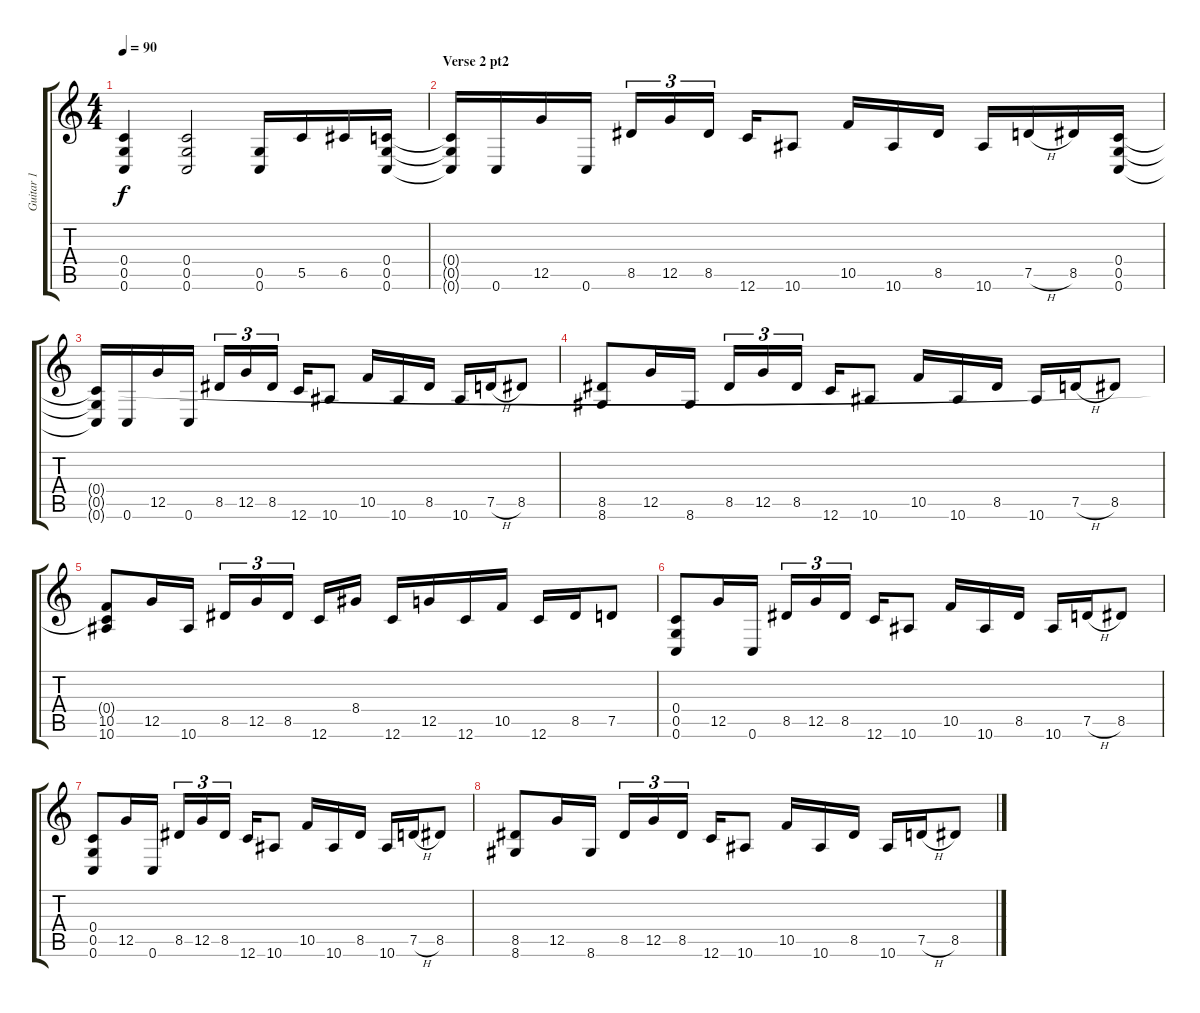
\track ("Guitar 1" "Guitar 1") {instrument distortionguitar}
\staff {score tabs}
\tuning (D4 A3 F3 C3 G2 C2) {hide}
\ts (4 4)
\tempo 90
\clef g2
\ks c
(0.4{t} 0.5{t} 0.6{t}).4{dy f} (0.4 0.5 0.6).2 (0.5 0.6).16 5.5.16 6.5.16 (0.4 0.5 0.6).16 |
\section ("" "Verse 2 pt2")
(0.4{t} 0.5{t} 0.6{t}).16 0.6.16 12.5.16 0.6.16 8.5.16{tu (3 2)} 12.5.16{tu (3 2)} 8.5.16{tu (3 2)} 12.6.16 10.6.8 10.5.16 10.6.16 8.5.16 10.6.16 7.5{h}.16 8.5.16 (0.4 0.5 0.6).16 |
(0.4{t} 0.5{t} 0.6{t}).16 0.6.16 12.5.16 0.6.16 8.5.16{tu (3 2)} 12.5.16{tu (3 2)} 8.5.16{tu (3 2)} 12.6.16 10.6.8 10.5.16 10.6.16 8.5.16 10.6.16 7.5{h}.16 8.5.8 |
(8.5 8.6).8 12.5.16 8.6.16 8.5.16{tu (3 2)} 12.5.16{tu (3 2)} 8.5.16{tu (3 2)} 12.6.16 10.6.8 10.5.16 10.6.16 8.5.16 10.6.16 7.5{h}.16 8.5.8 |
(0.4{t} 10.5 10.6).8 12.5.16 10.6.16 8.5.16{tu (3 2)} 12.5.16{tu (3 2)} 8.5.16{tu (3 2)} 12.6.16 8.4.16 12.6.16 12.5.16 12.6.16 10.5.16 12.6.16 8.5.16 7.5.8 |
(0.4 0.5 0.6).8 12.5.16 0.6.16 8.5.16{tu (3 2)} 12.5.16{tu (3 2)} 8.5.16{tu (3 2)} 12.6.16 10.6.8 10.5.16 10.6.16 8.5.16 10.6.16 7.5{h}.16 8.5.8 |
(0.4 0.5 0.6).8 12.5.16 0.6.16 8.5.16{tu (3 2)} 12.5.16{tu (3 2)} 8.5.16{tu (3 2)} 12.6.16 10.6.8 10.5.16 10.6.16 8.5.16 10.6.16 7.5{h}.16 8.5.8 |
(8.5 8.6).8 12.5.16 8.6.16 8.5.16{tu (3 2)} 12.5.16{tu (3 2)} 8.5.16{tu (3 2)} 12.6.16 10.6.8 10.5.16 10.6.16 8.5.16 10.6.16 7.5{h}.16 8.5.8
